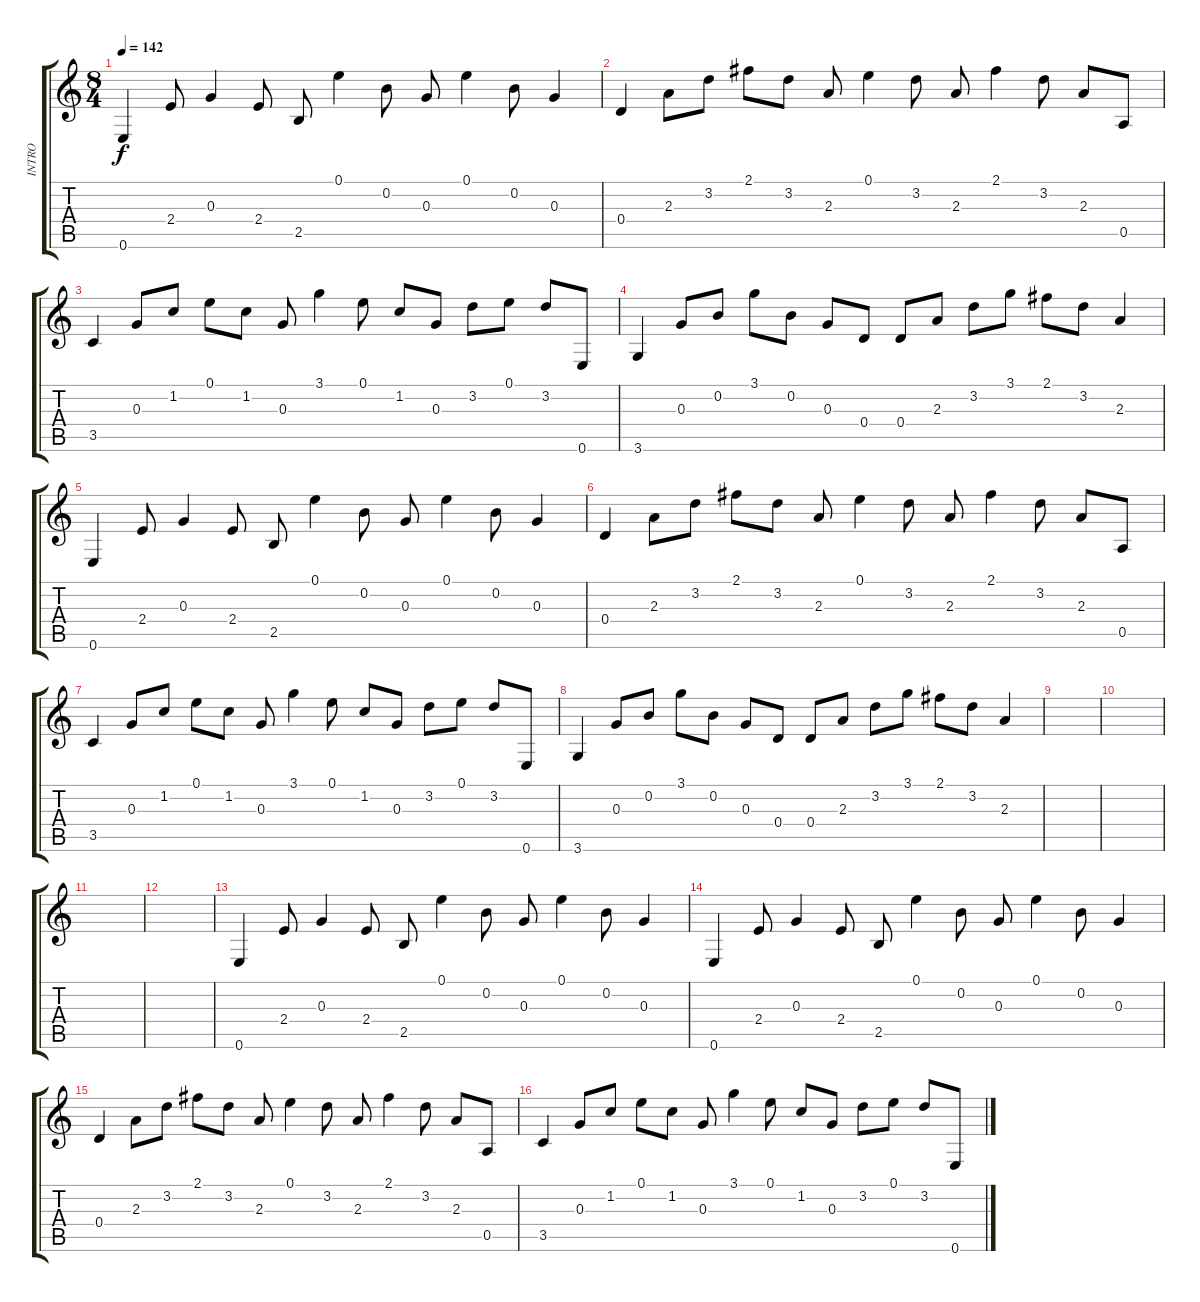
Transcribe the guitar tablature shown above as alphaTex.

\track ("INTRO" "INTRO") {instrument acousticguitarsteel}
\staff {score tabs}
\tuning (E4 B3 G3 D3 A2 E2) {hide}
\ts (8 4)
\tempo 142
\clef g2
\ks c
0.6.4{dy f instrument acousticguitarsteel} 2.4.8 0.3.4 2.4.8 2.5.8 0.1.4 0.2.8 0.3.8 0.1.4 0.2.8 0.3.4 |
0.4.4 2.3.8 3.2.8 2.1.8 3.2.8 2.3.8 0.1.4 3.2.8 2.3.8 2.1.4 3.2.8 2.3.8 0.5.8 |
3.5.4 0.3.8 1.2.8 0.1.8 1.2.8 0.3.8 3.1.4 0.1.8 1.2.8 0.3.8 3.2.8 0.1.8 3.2.8 0.6.8 |
3.6.4 0.3.8 0.2.8 3.1.8 0.2.8 0.3.8 0.4.8 0.4.8 2.3.8 3.2.8 3.1.8 2.1.8 3.2.8 2.3.4 |
0.6.4 2.4.8 0.3.4 2.4.8 2.5.8 0.1.4 0.2.8 0.3.8 0.1.4 0.2.8 0.3.4 |
0.4.4 2.3.8 3.2.8 2.1.8 3.2.8 2.3.8 0.1.4 3.2.8 2.3.8 2.1.4 3.2.8 2.3.8 0.5.8 |
3.5.4 0.3.8 1.2.8 0.1.8 1.2.8 0.3.8 3.1.4 0.1.8 1.2.8 0.3.8 3.2.8 0.1.8 3.2.8 0.6.8 |
3.6.4 0.3.8 0.2.8 3.1.8 0.2.8 0.3.8 0.4.8 0.4.8 2.3.8 3.2.8 3.1.8 2.1.8 3.2.8 2.3.4 |
|
|
|
|
0.6.4 2.4.8 0.3.4 2.4.8 2.5.8 0.1.4 0.2.8 0.3.8 0.1.4 0.2.8 0.3.4 |
0.6.4 2.4.8 0.3.4 2.4.8 2.5.8 0.1.4 0.2.8 0.3.8 0.1.4 0.2.8 0.3.4 |
0.4.4 2.3.8 3.2.8 2.1.8 3.2.8 2.3.8 0.1.4 3.2.8 2.3.8 2.1.4 3.2.8 2.3.8 0.5.8 |
3.5.4 0.3.8 1.2.8 0.1.8 1.2.8 0.3.8 3.1.4 0.1.8 1.2.8 0.3.8 3.2.8 0.1.8 3.2.8 0.6.8
